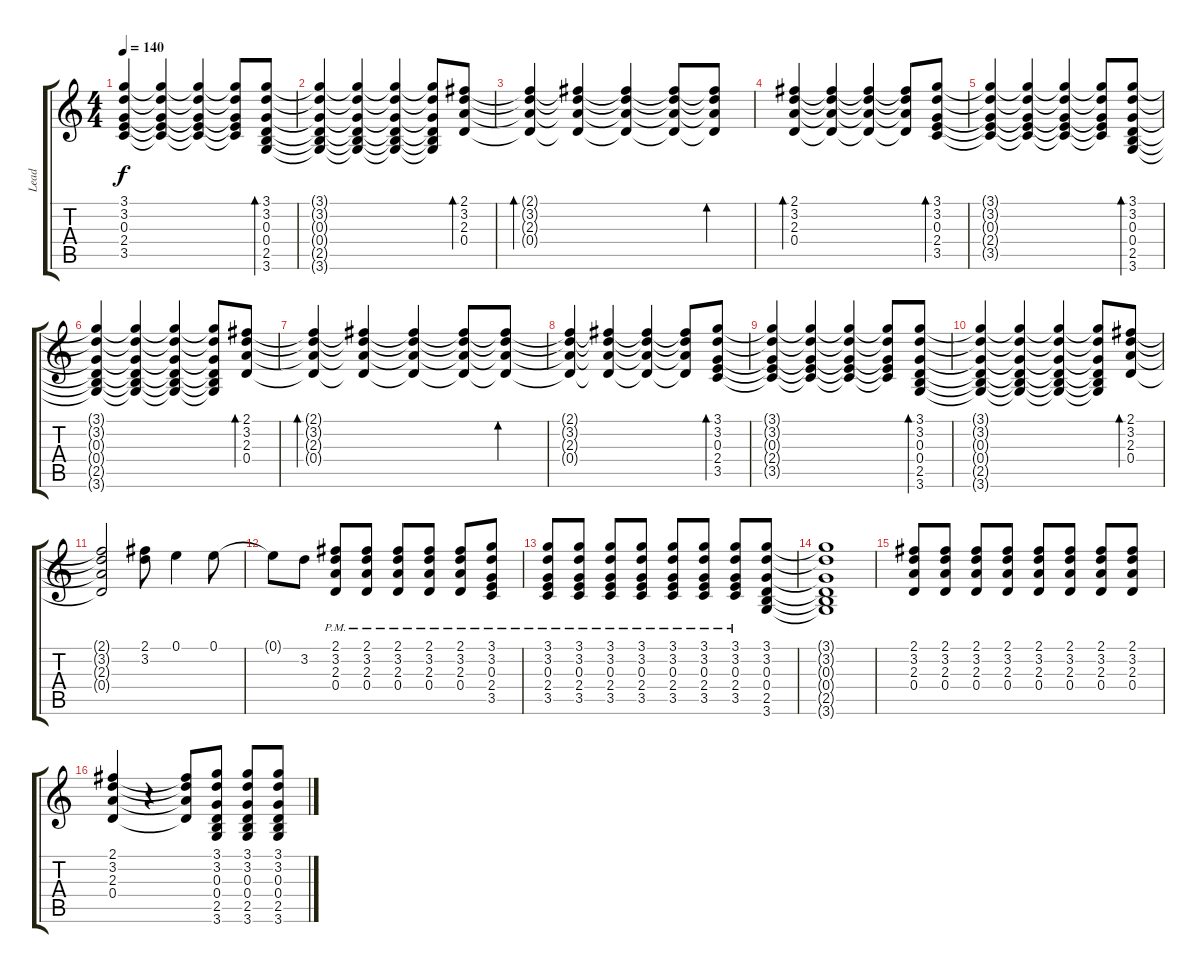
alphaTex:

\track ("Lead" "Lead") {instrument overdrivenguitar}
\staff {score tabs}
\tuning (E4 B3 G3 D3 A2 E2) {hide}
\ts (4 4)
\tempo 140
\clef g2
\ks c
(3.1{t} 3.2{t} 0.3{t} 2.4{t} 3.5{t}).4{dy f} (3.1{t} 3.2{t} 0.3{t} 2.4{t} 3.5{t}).4 (3.1{t} 3.2{t} 0.3{t} 2.4{t} 3.5{t}).4 (3.1{t} 3.2{t} 0.3{t} 2.4{t} 3.5{t}).8 (3.1 3.2 0.3 0.4 2.5 3.6).8{bd 120} |
(3.1{t} 3.2{t} 0.3{t} 0.4{t} 2.5{t} 3.6{t}).4 (3.1{t} 3.2{t} 0.3{t} 0.4{t} 2.5{t} 3.6{t}).4 (3.1{t} 3.2{t} 0.3{t} 0.4{t} 2.5{t} 3.6{t}).4 (3.1{t} 3.2{t} 0.3{t} 0.4{t} 2.5{t} 3.6{t}).8 (2.1 3.2 2.3 0.4).8{bd 120} |
(2.1{t} 3.2{t} 2.3{t} 0.4{t}).4{bd 120} (2.1{t} 3.2{t} 2.3{t} 0.4{t}).4 (2.1{t} 3.2{t} 2.3{t} 0.4{t}).4 (2.1{t} 3.2{t} 2.3{t} 0.4{t}).8 (2.1{t} 3.2{t} 2.3{t} 0.4{t}).8{bd 120} |
(2.1 3.2 2.3 0.4).4{bd 120} (2.1{t} 3.2{t} 2.3{t} 0.4{t}).4 (2.1{t} 3.2{t} 2.3{t} 0.4{t}).4 (2.1{t} 3.2{t} 2.3{t} 0.4{t}).8 (3.1 3.2 0.3 2.4 3.5).8{bd 120} |
(3.1{t} 3.2{t} 0.3{t} 2.4{t} 3.5{t}).4 (3.1{t} 3.2{t} 0.3{t} 2.4{t} 3.5{t}).4 (3.1{t} 3.2{t} 0.3{t} 2.4{t} 3.5{t}).4 (3.1{t} 3.2{t} 0.3{t} 2.4{t} 3.5{t}).8 (3.1 3.2 0.3 0.4 2.5 3.6).8{bd 120} |
(3.1{t} 3.2{t} 0.3{t} 0.4{t} 2.5{t} 3.6{t}).4 (3.1{t} 3.2{t} 0.3{t} 0.4{t} 2.5{t} 3.6{t}).4 (3.1{t} 3.2{t} 0.3{t} 0.4{t} 2.5{t} 3.6{t}).4 (3.1{t} 3.2{t} 0.3{t} 0.4{t} 2.5{t} 3.6{t}).8 (2.1 3.2 2.3 0.4).8{bd 120} |
(2.1{t} 3.2{t} 2.3{t} 0.4{t}).4{bd 120} (2.1{t} 3.2{t} 2.3{t} 0.4{t}).4 (2.1{t} 3.2{t} 2.3{t} 0.4{t}).4 (2.1{t} 3.2{t} 2.3{t} 0.4{t}).8 (2.1{t} 3.2{t} 2.3{t} 0.4{t}).8{bd 120} |
(2.1{t} 3.2{t} 2.3{t} 0.4{t}).4 (2.1{t} 3.2{t} 2.3{t} 0.4{t}).4 (2.1{t} 3.2{t} 2.3{t} 0.4{t}).4 (2.1{t} 3.2{t} 2.3{t} 0.4{t}).8 (3.1 3.2 0.3 2.4 3.5).8{bd 120} |
(3.1{t} 3.2{t} 0.3{t} 2.4{t} 3.5{t}).4 (3.1{t} 3.2{t} 0.3{t} 2.4{t} 3.5{t}).4 (3.1{t} 3.2{t} 0.3{t} 2.4{t} 3.5{t}).4 (3.1{t} 3.2{t} 0.3{t} 2.4{t} 3.5{t}).8 (3.1 3.2 0.3 0.4 2.5 3.6).8{bd 120} |
(3.1{t} 3.2{t} 0.3{t} 0.4{t} 2.5{t} 3.6{t}).4 (3.1{t} 3.2{t} 0.3{t} 0.4{t} 2.5{t} 3.6{t}).4 (3.1{t} 3.2{t} 0.3{t} 0.4{t} 2.5{t} 3.6{t}).4 (3.1{t} 3.2{t} 0.3{t} 0.4{t} 2.5{t} 3.6{t}).8 (2.1 3.2 2.3 0.4).8{bd 120} |
(2.1{t} 3.2{t} 2.3{t} 0.4{t}).2 (2.1 3.2).8 0.1.4 0.1.8 |
0.1{t}.8 3.2.8 (2.1 3.2 2.3{pm} 0.4).8 (2.1 3.2 2.3{pm} 0.4).8 (2.1 3.2 2.3{pm} 0.4).8 (2.1 3.2 2.3{pm} 0.4).8 (2.1 3.2 2.3{pm} 0.4).8 (3.1 3.2 0.3{pm} 2.4 3.5).8 |
(3.1 3.2 0.3{pm} 2.4 3.5).8 (3.1 3.2 0.3{pm} 2.4 3.5).8 (3.1 3.2 0.3{pm} 2.4 3.5).8 (3.1 3.2 0.3{pm} 2.4 3.5).8 (3.1 3.2 0.3{pm} 2.4 3.5).8 (3.1 3.2 0.3{pm} 2.4 3.5).8 (3.1 3.2 0.3{pm} 2.4 3.5).8 (3.1 3.2 0.3 0.4 2.5 3.6).8 |
(3.1{t} 3.2{t} 0.3{t} 0.4{t} 2.5{t} 3.6{t}).1 |
(2.1 3.2 2.3 0.4).8 (2.1 3.2 2.3 0.4).8 (2.1 3.2 2.3 0.4).8 (2.1 3.2 2.3 0.4).8 (2.1 3.2 2.3 0.4).8 (2.1 3.2 2.3 0.4).8 (2.1 3.2 2.3 0.4).8 (2.1 3.2 2.3 0.4).8 |
(2.1 3.2 2.3 0.4).4 r.4 (2.1{t} 3.2{t} 2.3{t} 0.4{t}).8 (3.1 3.2 0.3 0.4 2.5 3.6).8 (3.1 3.2 0.3 0.4 2.5 3.6).8 (3.1 3.2 0.3 0.4 2.5 3.6).8
